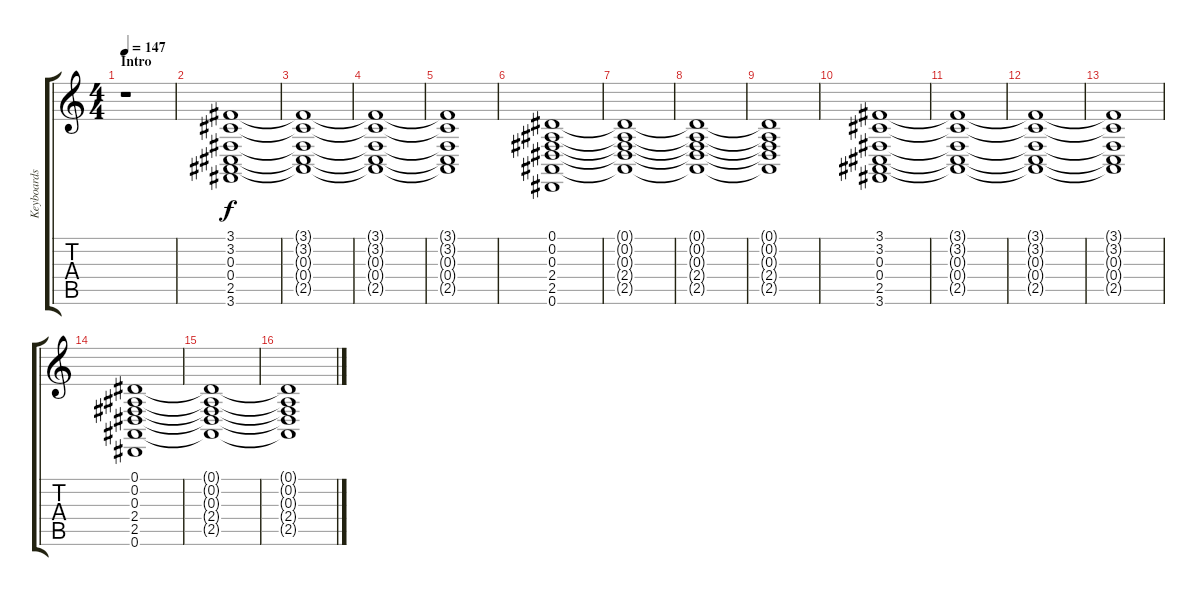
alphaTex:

\track ("Keyboards" "Keyboards") {instrument stringensemble1}
\staff {score tabs}
\tuning (Eb4 Bb3 Gb3 Db3 Ab2 Eb2) {hide}
\ts (4 4)
\section ("" "Intro")
\tempo 147
\clef g2
\ks c
r.1{dy f instrument stringensemble1} |
(3.1 3.2 0.3 0.4 2.5 3.6).1 |
(3.1{t} 3.2{t} 0.3{t} 0.4{t} 2.5{t}).1 |
(3.1{t} 3.2{t} 0.3{t} 0.4{t} 2.5{t}).1 |
(3.1{t} 3.2{t} 0.3{t} 0.4{t} 2.5{t}).1 |
(0.1 0.2 0.3 2.4 2.5 0.6).1 |
(0.1{t} 0.2{t} 0.3{t} 2.4{t} 2.5{t}).1 |
(0.1{t} 0.2{t} 0.3{t} 2.4{t} 2.5{t}).1 |
(0.1{t} 0.2{t} 0.3{t} 2.4{t} 2.5{t}).1 |
(3.1 3.2 0.3 0.4 2.5 3.6).1 |
(3.1{t} 3.2{t} 0.3{t} 0.4{t} 2.5{t}).1 |
(3.1{t} 3.2{t} 0.3{t} 0.4{t} 2.5{t}).1 |
(3.1{t} 3.2{t} 0.3{t} 0.4{t} 2.5{t}).1 |
(0.1 0.2 0.3 2.4 2.5 0.6).1 |
(0.1{t} 0.2{t} 0.3{t} 2.4{t} 2.5{t}).1 |
(0.1{t} 0.2{t} 0.3{t} 2.4{t} 2.5{t}).1
